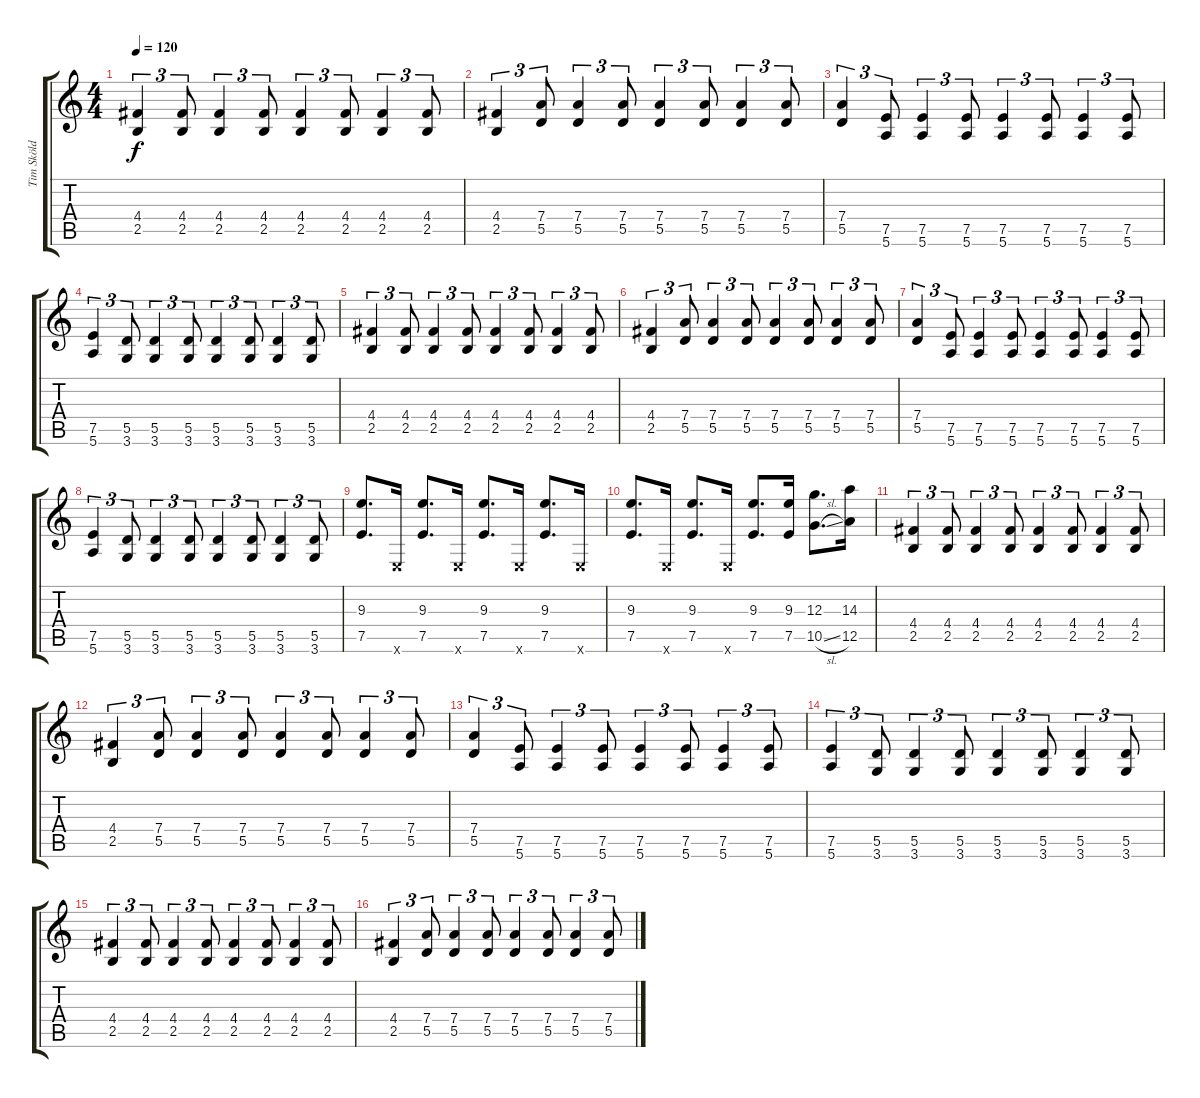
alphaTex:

\track ("Tim Sköld" "Tim Sköld") {instrument overdrivenguitar}
\staff {score tabs}
\tuning (E4 B3 G3 D3 A2 E2) {hide}
\ts (4 4)
\tempo 120
\clef g2
\ks c
(4.4 2.5).4{tu (3 2) dy f} (4.4 2.5).8{tu (3 2)} (4.4 2.5).4{tu (3 2)} (4.4 2.5).8{tu (3 2)} (4.4 2.5).4{tu (3 2)} (4.4 2.5).8{tu (3 2)} (4.4 2.5).4{tu (3 2)} (4.4 2.5).8{tu (3 2)} |
(4.4 2.5).4{tu (3 2)} (7.4 5.5).8{tu (3 2)} (7.4 5.5).4{tu (3 2)} (7.4 5.5).8{tu (3 2)} (7.4 5.5).4{tu (3 2)} (7.4 5.5).8{tu (3 2)} (7.4 5.5).4{tu (3 2)} (7.4 5.5).8{tu (3 2)} |
(7.4 5.5).4{tu (3 2)} (7.5 5.6).8{tu (3 2)} (7.5 5.6).4{tu (3 2)} (7.5 5.6).8{tu (3 2)} (7.5 5.6).4{tu (3 2)} (7.5 5.6).8{tu (3 2)} (7.5 5.6).4{tu (3 2)} (7.5 5.6).8{tu (3 2)} |
(7.5 5.6).4{tu (3 2)} (5.5 3.6).8{tu (3 2)} (5.5 3.6).4{tu (3 2)} (5.5 3.6).8{tu (3 2)} (5.5 3.6).4{tu (3 2)} (5.5 3.6).8{tu (3 2)} (5.5 3.6).4{tu (3 2)} (5.5 3.6).8{tu (3 2)} |
(4.4 2.5).4{tu (3 2)} (4.4 2.5).8{tu (3 2)} (4.4 2.5).4{tu (3 2)} (4.4 2.5).8{tu (3 2)} (4.4 2.5).4{tu (3 2)} (4.4 2.5).8{tu (3 2)} (4.4 2.5).4{tu (3 2)} (4.4 2.5).8{tu (3 2)} |
(4.4 2.5).4{tu (3 2)} (7.4 5.5).8{tu (3 2)} (7.4 5.5).4{tu (3 2)} (7.4 5.5).8{tu (3 2)} (7.4 5.5).4{tu (3 2)} (7.4 5.5).8{tu (3 2)} (7.4 5.5).4{tu (3 2)} (7.4 5.5).8{tu (3 2)} |
(7.4 5.5).4{tu (3 2)} (7.5 5.6).8{tu (3 2)} (7.5 5.6).4{tu (3 2)} (7.5 5.6).8{tu (3 2)} (7.5 5.6).4{tu (3 2)} (7.5 5.6).8{tu (3 2)} (7.5 5.6).4{tu (3 2)} (7.5 5.6).8{tu (3 2)} |
(7.5 5.6).4{tu (3 2)} (5.5 3.6).8{tu (3 2)} (5.5 3.6).4{tu (3 2)} (5.5 3.6).8{tu (3 2)} (5.5 3.6).4{tu (3 2)} (5.5 3.6).8{tu (3 2)} (5.5 3.6).4{tu (3 2)} (5.5 3.6).8{tu (3 2)} |
(9.3 7.5).8{d} 0.6{x}.16 (9.3 7.5).8{d} 0.6{x}.16 (9.3 7.5).8{d} 0.6{x}.16 (9.3 7.5).8{d} 0.6{x}.16 |
(9.3 7.5).8{d} 0.6{x}.16 (9.3 7.5).8{d} 0.6{x}.16 (9.3 7.5).8{d} (9.3 7.5).16 (12.3 10.5{sl}).8{d} (14.3 12.5).16 |
(4.4 2.5).4{tu (3 2)} (4.4 2.5).8{tu (3 2)} (4.4 2.5).4{tu (3 2)} (4.4 2.5).8{tu (3 2)} (4.4 2.5).4{tu (3 2)} (4.4 2.5).8{tu (3 2)} (4.4 2.5).4{tu (3 2)} (4.4 2.5).8{tu (3 2)} |
(4.4 2.5).4{tu (3 2)} (7.4 5.5).8{tu (3 2)} (7.4 5.5).4{tu (3 2)} (7.4 5.5).8{tu (3 2)} (7.4 5.5).4{tu (3 2)} (7.4 5.5).8{tu (3 2)} (7.4 5.5).4{tu (3 2)} (7.4 5.5).8{tu (3 2)} |
(7.4 5.5).4{tu (3 2)} (7.5 5.6).8{tu (3 2)} (7.5 5.6).4{tu (3 2)} (7.5 5.6).8{tu (3 2)} (7.5 5.6).4{tu (3 2)} (7.5 5.6).8{tu (3 2)} (7.5 5.6).4{tu (3 2)} (7.5 5.6).8{tu (3 2)} |
(7.5 5.6).4{tu (3 2)} (5.5 3.6).8{tu (3 2)} (5.5 3.6).4{tu (3 2)} (5.5 3.6).8{tu (3 2)} (5.5 3.6).4{tu (3 2)} (5.5 3.6).8{tu (3 2)} (5.5 3.6).4{tu (3 2)} (5.5 3.6).8{tu (3 2)} |
(4.4 2.5).4{tu (3 2)} (4.4 2.5).8{tu (3 2)} (4.4 2.5).4{tu (3 2)} (4.4 2.5).8{tu (3 2)} (4.4 2.5).4{tu (3 2)} (4.4 2.5).8{tu (3 2)} (4.4 2.5).4{tu (3 2)} (4.4 2.5).8{tu (3 2)} |
(4.4 2.5).4{tu (3 2)} (7.4 5.5).8{tu (3 2)} (7.4 5.5).4{tu (3 2)} (7.4 5.5).8{tu (3 2)} (7.4 5.5).4{tu (3 2)} (7.4 5.5).8{tu (3 2)} (7.4 5.5).4{tu (3 2)} (7.4 5.5).8{tu (3 2)}
